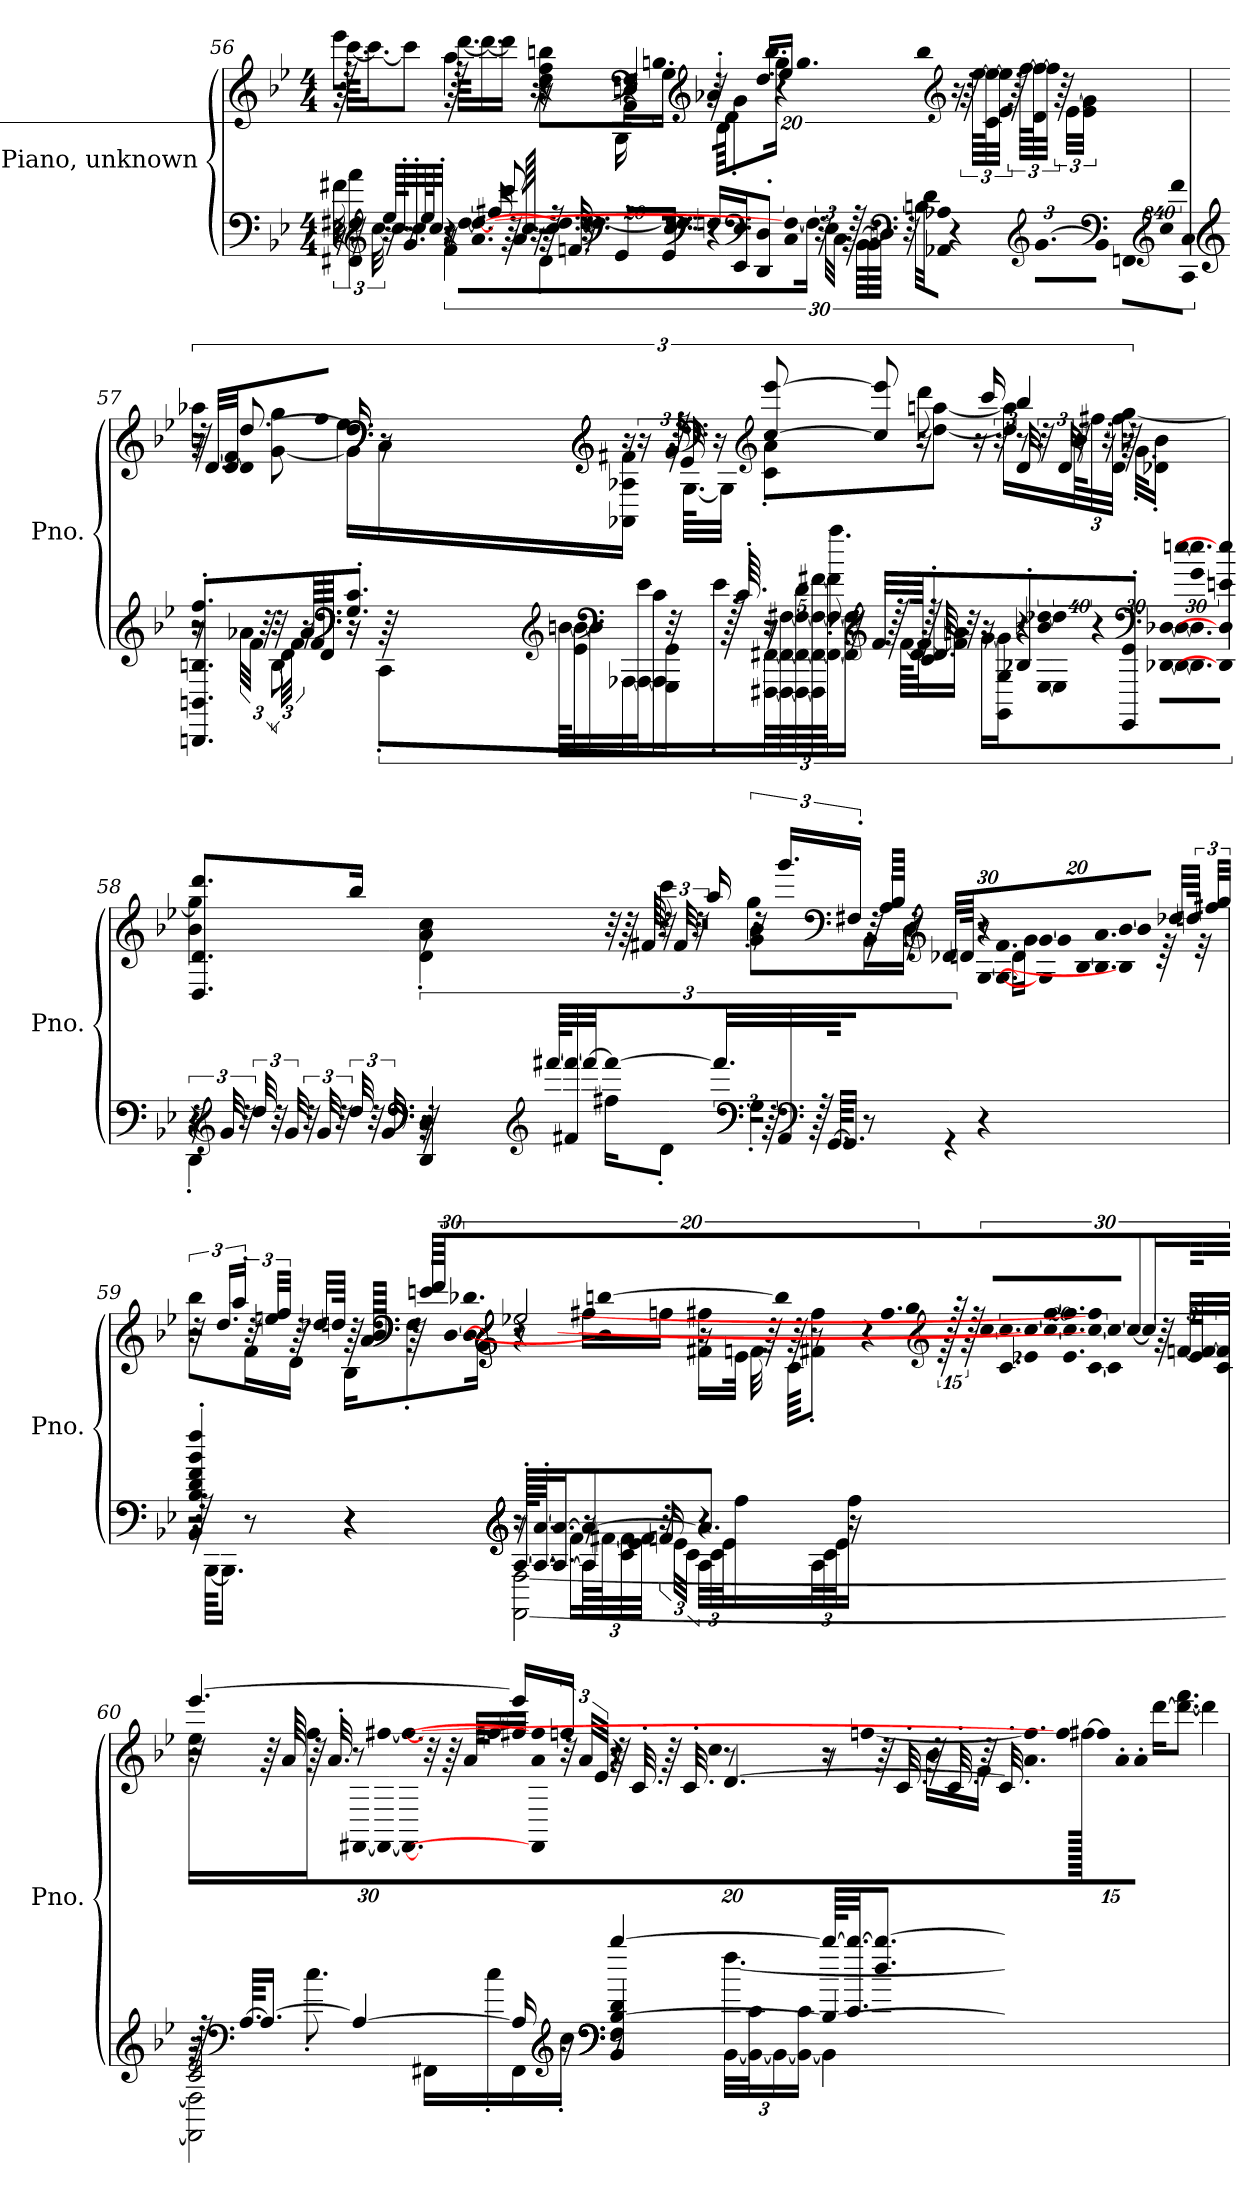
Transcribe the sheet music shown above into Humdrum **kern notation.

**kern	**kern
*part1	*part1
*staff2	*staff1
*I"Piano, unknown	*
*I'Pno.	*
!!LO:LB:g=z
*clefF4	*clefG2
*k[b-e-]	*k[b-e-]
*M4/4	*M4/4
=56	=56
*^	*^
*	*^	*	*^
*	*	*^	*	*	*^
4r	48f#X\	16r	4FF#X\ 4F#X\ 4a\	2r	4eee-\	2r	128r
.	.	.	.	.	.	.	[64.ccc\KKLL
.	48r	.	.	.	.	.	.
.	.	.	.	.	.	.	16.ccc\J_
*clefG2	*	*	*	*	*	*	*
.	48cc\	.	.	.	.	.	.
.	16r	64ee-/KLLL	.	.	.	.	.
.	.	32.cc'/	.	.	.	.	.
.	8r	32.g'/	.	.	.	.	8ccc\J]
.	.	64cc/L	.	.	.	.	.
.	.	64ee-/J	.	.	.	.	.
.	.	32.cc'/JJJ	.	.	.	.	.
!	!LO:N:vis=128	!	!	!	!	!	!
8r	1920%17r	16r	4f#\	.	4aa\	.	128r
.	.	.	.	.	.	.	[64.ddd\KKLL
!	!LO:N:vis=256	!	!	!	!	!	!
.	[1920%17dd\KLLLL	.	.	.	.	.	.
!	!LO:N:vis=64.	!	!	!	!	!	!
.	640%17a\ 640%17dd\_	.	.	.	.	.	.
.	.	.	.	.	.	.	16.ddd\_
.	1920ryy	.	.	.	.	.	.
!	!LO:N:vis=64.	!	!	!	!	!	!
.	640%17cc\ 640%17dd\_	.	.	.	.	.	.
.	.	16ff#X/	.	.	.	.	.
!	!LO:N:vis=256	!	!	!	!	!	!
.	1920%17dd\K_	.	.	.	.	.	.
!	!LO:N:vis=64.	!	!	!	!	!	!
.	640%17cc\ 640%17dd\_	.	.	.	.	.	.
.	1920ryy	.	.	.	.	.	.
!	!LO:N:vis=64	!	!	!	!	!	!
.	960%17a\ 960%17dd\_JJ	.	.	.	.	.	.
8ccc/	16dd\JJ]	64r	.	.	.	.	16ddd\JJ]
.	.	32a/LLL	.	.	.	.	.
.	.	64cc/JJJk	.	.	.	.	.
.	48r	16r	.	.	.	.	16r
.	48cc\LLL	.	.	.	.	.	.
.	48a\JJJ	.	.	.	.	.	.
2r	128r	128r	4d'\	8r	8dd\ 8ff\ 8bbn\L	4r	16r
.	[64.g\LLLL	64.fn/	.	.	.	.	.
.	64g\]	32r	.	.	.	.	.
.	64bn\JJJJ	.	.	.	.	.	.
*clefF4	*	*	*	*	*	*	*
.	48r	8GG'/L	.	.	.	.	16G\
.	48Bn\LLL	.	.	.	.	.	.
.	48d\J	.	.	.	.	.	.
!	!	!	!	!	!	!	!LO:N:vis=64
.	16AA-X\ 16A-X\JJ	.	.	4bn/ 4dd/	16f\L	.	960%17r
*	*	*	*	*clefF4	*	*	*
!	!	!	!	!	!	!	!LO:N:vis=64.
.	.	.	.	.	.	.	640%17Bn\
.	.	.	.	.	.	.	1920ryy
!	!	!	!	!	!	!	!LO:N:vis=64.
.	.	.	.	.	.	.	640%17d'\
.	128r	16GG/Jk	.	.	16G\JJ	.	.
*clefG2	*	*	*	*	*	*	*
.	[64.g\KLLL	.	.	.	.	.	.
!	!	!	!	!	!	!	!LO:N:vis=128
.	.	.	.	.	.	.	1920%17r
!	!	!	!	!	!	!	!LO:N:vis=64.
.	.	.	.	.	.	.	640%17B\
.	32g\JJJ]	.	.	.	.	.	.
.	.	.	.	.	.	.	1920ryy
!	!	!	!	!	!	!	!LO:N:vis=64
.	.	.	.	.	.	.	960%17d\
*clefF4	*	*	*	*clefG2	*	*	*
*	*Xbrackettup	*	*	*	*	*	*
!	!LO:N:vis=16	!	!	!	!	!	!
.	1920%137FFn\LL	16Fn/LL	4r	.	64r	4a-X'/	16r
.	.	.	.	.	32B\LLL	.	.
.	.	.	.	.	64d\JJK	.	.
.	.	16EE-/ 16E-/J	.	.	8g'\	.	96r
*clefG2	*	*	*	*	*	*	*
!	!LO:N:vis=16	!	!	!	!	!	!
.	1920%137cc\	.	.	.	.	.	.
.	.	.	.	.	.	.	[96ee-\KLLL
.	.	.	.	.	.	.	48c\ 48ee-\_
.	.	.	.	.	.	.	48e-\ 48ee-\]JJJ
*clefF4	*	*	*	*	*	*	*
.	.	8DD/' 8D/'J	.	16dd/LL	.	.	96r
.	.	.	.	.	.	.	[96ff\KLLL
!	!LO:N:vis=32	!	!	!	!	!	!
.	640%23f\K	.	.	.	.	.	.
.	.	.	.	.	.	.	48d\ 48ff\_
.	.	.	.	.	.	.	48ff\JJJ]
!	!LO:N:vis=16	!	!	!	!	!	!
.	1920%137CC\ 1920%137C\JJ	.	.	.	.	.	.
.	.	.	.	16ee-/JJ	16gg\Jk	.	96r
.	.	.	.	.	.	.	[48.e-\LLL
.	.	.	.	.	.	.	48e-\] 48g\JJJ
!!LO:PB:g=z	!!	!!	!!
=57	=57	=57	=57	=57	=57	=57	=57
*clefG2	*	*	*	*	*	*	*
2r	16r	8.BBBn/' 8.BBn/' 8.Bn/' 8.ff/'L	8r	16r	4aa-X\	96r	8r
.	.	.	.	.	.	[48.d/LLL	.
.	.	.	.	.	.	48d/_ 48f/JJ	.
*	*brackettup	*	*	*	*	*	*
.	48a-X\LLL	.	.	[8.dd/	.	8d/]	.
.	48f\JJJ	.	.	.	.	.	.
.	48r	.	.	.	.	.	.
.	48r	.	8B\	.	.	.	[8g\ 8gg\
.	48d\LLL	.	.	.	.	.	.
.	48f\JJJ	.	.	.	.	.	.
.	16r	64a-/KLL	.	.	.	16ff/Jk	.
.	.	32f/	.	.	.	.	.
.	.	64d/JJK	.	.	.	.	.
*clefF4	*	*	*	*	*	*	*
.	16r	8.G/' 8.c/'J	16r	16dd/]	4ee-\	24r	16g\LL]
.	.	.	.	.	.	48e-/	.
*	*	*	*	*clefF4	*	*	*
.	96r	.	8CC'\L	16r	.	16r	16C\
*clefG2	*	*	*	*	*	*	*
.	[96bn\KLLL	.	.	.	.	.	.
.	48e-\ 48b\_	.	.	.	.	.	.
.	48b\]	.	.	.	.	.	.
*clefF4	*	*	*	*clefG2	*	*	*
*	*Xbrackettup	*	*	*	*	*	*
.	[48AAA-X\	.	.	16r	.	[8cc/ [8eee-/	16AA-X\ 16A-X\ 16f#X\JJ
.	48AAA-\_ 48e-\J	.	.	.	.	.	.
.	24AAA-\] 24c\	.	.	.	.	.	.
.	.	32r	16GGG\ 16GG\Jk	16g/	.	.	128r
.	.	.	.	.	.	.	[64.G\KLLL
.	24e-'\	.	.	.	.	.	.
.	.	128r	.	.	.	.	32G\JJJ]
.	.	64.c'/	.	.	.	.	.
8r	[80FFF#X\ [80FF#X\LL	16r	16r	8r	8r	8cc/] 8eee-/]	8c\' 8a\'L
.	80FFF#\_ 80FF#\_ [80F#X\	.	.	.	.	.	.
.	80FFF#\_ 80FF#\_ 80F#\_ 80d\	.	.	.	.	.	.
.	80FFF#\] 80FF#\_ 80F#\_ [80f#X\	.	.	.	.	.	.
.	80FF#\_ 80F#\_ 80f#\]JJ	.	.	.	.	.	.
.	16FF#\] 16F#\]JJ	64r	8.aa'\	.	.	.	.
*clefG2	*	*	*	*	*	*	*
.	.	32f#/LLL	.	.	.	.	.
.	.	64d/JJK	.	.	.	.	.
128r	128r	8c'/	.	16r	8ddd'\	16r	[8dd\ [8aan\J
64.d/	[64.f#\KLLL	.	.	.	.	.	.
32r	32f#\J_	.	.	.	.	.	.
16r	16f#\] 16an\JJ	.	.	16ccc/	.	24r	.
.	.	.	.	.	.	48d/	.
4r	[16g\LL	8B-X'/	4r	4bb-/	8r	48r	16dd\] 16aa\]LL
.	.	.	.	.	.	48d/	.
.	.	.	.	.	.	48r	.
*	*	*	*	*	*	*	*Xbrackettup
.	16GG\ 16G\ 16g\]	.	.	.	.	16r	96b-\KL
.	.	.	.	.	.	.	[48.ff#X\
.	.	.	.	.	.	.	48d\ 48ff#\]JJJ
*	*brackettup	*	*	*	*	*	*
!	!LO:N:vis=64	!	!	!	!	!	!
.	[960%17E-\ 960%17b-X\ [960%17dd-X\KL	8EE-/' 8e-/'J	.	.	[8gg\	8r	64r
.	.	.	.	.	.	.	32.g'\KLL
!	!LO:N:vis=32	!	!	!	!	!	!
.	640%23E-\] 640%23dd-\]JJJ	.	.	.	.	.	.
!	!LO:N:vis=128	!	!	!	!	!	!
.	1920%17r	.	.	.	.	.	.
*clefF4	*	*	*	*	*	*	*
!	!LO:N:vis=256	!	!	!	!	!	!
.	[1920%17DD-X\ [1920%17D-X\LLLLL	.	.	.	.	.	16d-X\' 16b-\'JJ
!	!LO:N:vis=256	!	!	!	!	!	!
.	1920%17DD-\_ 1920%17D-\_ [1920%17een\J	.	.	.	.	.	.
!	!LO:N:vis=64.	!	!	!	!	!	!
.	640%17DD-\_ 640%17D-\_ 640%17g\ 640%17ee\_	.	.	.	.	.	.
.	1920ryy	.	.	.	.	.	.
!	!LO:N:vis=64	!	!	!	!	!	!
.	960%17DD-\] 960%17D-\] 960%17en\ 960%17ee\]JJJJ	.	.	.	.	.	.
*	*	*v	*v	*	*	*	*
!!LO:LB:g=z	!!	!!	!!
=58	=58	=58	=58	=58	=58	=58
48r	4DD'\	4r	1r	4gg\]	8.D/ 8.d/ 8.ddd/L	4b-\
*clefG2	*	*	*	*	*	*
48g/	.	.	.	.	.	.
48r	.	.	.	.	.	.
48dd/	.	.	.	.	.	.
48r	.	.	.	.	.	.
48g/	.	.	.	.	.	.
48r	.	.	.	.	.	.
48g/	.	.	.	.	.	.
48r	.	.	.	.	.	.
48dd/	.	.	.	.	16bb-/Jk	.
48r	.	.	.	.	.	.
48g/	.	.	.	.	.	.
*clefF4	*	*	*	*	*	*
96r	16r	4DD/ 4D/	.	8r	16r	4d\' 4a\' 4cc\'
*clefG2	*	*	*	*	*	*
[96fff#X/KLLL	.	.	.	.	.	.
48f#X/ 48fff#/_	.	.	.	.	.	.
48fff#/JJ_	.	.	.	.	.	.
8fff#/_	16ff#X\KL	.	.	.	32r	.
.	.	.	.	.	64r	.
.	.	.	.	.	64f#X/	.
*	*	*	*	*	*brackettup	*
.	8d'\J	.	.	8ccc'\	48r	.
.	.	.	.	.	48f#/	.
.	.	.	.	.	48r	.
48.fff#/Jkk]	.	.	.	.	16aa/	.
96r	.	.	.	.	.	.
48f#/	.	.	.	.	.	.
*clefF4	*	*	*	*	*	*
128r	4G'\	2r	.	8g\ 8b-\L	48r	4gg'\
[64.GG/KKLL	.	.	.	.	.	.
.	.	.	.	.	24.ggg/LL	.
16.GG/JJ]	.	.	.	.	.	.
*	*	*	*clefF4	*	*	*
.	.	.	.	.	24F#X'/JJ	.
8r	.	.	.	16BB-\L	64r	.
.	.	.	.	.	32A/LLL	.
.	.	.	.	.	64B-/JJJk	.
.	.	.	.	16D\JJ	64r	.
*	*	*	*clefG2	*	*	*
.	.	.	.	.	32d-X/LLL	.
.	.	.	.	.	64dn/L	.
*	*	*	*	*	*Xbrackettup	*
!	!	!	!	!	!LO:N:vis=64	!
4r	4r	.	.	8r	[960%17G/	4r
!	!	!	!	!	!LO:N:vis=64.	!
.	.	.	.	.	640%17G/_ 640%17f#/	.
.	.	.	.	.	1920ryy	.
!	!	!	!	!	!LO:N:vis=256	!
.	.	.	.	.	1920%17G/] [1920%17g/L	.
!	!	!	!	!	!LO:N:vis=256	!
.	.	.	.	.	1920%17g/J]	.
!	!	!	!	!	!LO:N:vis=64	!
.	.	.	.	.	[960%17B-/	.
!	!	!	!	!	!LO:N:vis=64.	!
.	.	.	.	.	640%17B-/_ 640%17a/	.
.	.	.	.	.	1920ryy	.
!	!	!	!	!	!LO:N:vis=256	!
.	.	.	.	.	1920%17B-/] [1920%17b-/L	.
!	!	!	!	!	!LO:N:vis=256	!
.	.	.	.	.	1920%17b-/JJJJJ]	.
.	.	.	.	16d\LL	64r	.
.	.	.	.	.	32dd-X/LLL	.
.	.	.	.	.	64ddn/JJJk	.
*	*	*	*	*	*brackettup	*
.	.	.	.	16g\JJ	48r	.
.	.	.	.	.	48ff#X/LLL	.
.	.	.	.	.	48gg/JJJ	.
!!LO:LB:g=z	!!	!!	!!
=59	=59	=59	=59	=59	=59	=59
*	*	*^	*	*	*	*
4BB-/' 4B-/' 4d/' 4f/' 4b-/' 4ff/'	128r	2r	2r	2r	8bb-\L	48r	2r
.	[64.BBB-\KKLL	.	.	.	.	.	.
.	.	.	.	.	.	24.dd/LL	.
.	16.BBB-\JJ]	.	.	.	.	.	.
.	.	.	.	.	.	24aa'/JJ	.
.	8r	.	.	.	16f\L	48r	.
.	.	.	.	.	.	48een/LLL	.
.	.	.	.	.	.	48ff/JJJ	.
.	.	.	.	.	16d\JJ	64r	.
.	.	.	.	.	.	32dd-X/LLL	.
.	.	.	.	.	.	64ddn/JJJk	.
4r	4r	.	.	.	16B-\KL	64r	.
.	.	.	.	.	.	32a/LLL	.
.	.	.	.	.	.	64b-/JJJk	.
*	*	*	*	*clefF4	*	*	*
.	.	.	.	.	8F'\	64r	.
.	.	.	.	.	.	32en/LLL	.
.	.	.	.	.	.	64f/L	.
!	!	!	!	!	!	!LO:N:vis=64	!
.	.	.	.	.	.	[960%17D/	.
!	!	!	!	!	!	!LO:N:vis=64.	!
.	.	.	.	.	.	640%17D/_ 640%17d-X/	.
.	.	.	.	.	.	1920ryy	.
!	!	!	!	!	!	!LO:N:vis=256	!
.	.	.	.	.	.	1920%17D/] [1920%17dn/K	.
!	!	!	!	!	!	!LO:N:vis=64	!
.	.	.	.	.	.	960%17d/JJJJ]	.
.	.	.	.	.	16BB-\Jk	.	.
!	!	!	!	!	!	!LO:N:vis=128	!
.	.	.	.	.	.	1920%17r	.
!	!	!	!	!	!	!LO:N:vis=64.	!
.	.	.	.	.	.	640%17A/	.
.	.	.	.	.	.	1920ryy	.
!	!	!	!	!	!	!LO:N:vis=64	!
.	.	.	.	.	.	960%17B-/	.
*clefG2	*	*	*	*clefG2	*	*	*
[128A'/KLLLL	16r	8r	[2FF\ [2F\	2ee-X/	8r	960r	4r
.	.	.	.	.	.	128r	.
64.A/_' [64.a/'JJ	.	.	.	.	.	.	.
!	!	!	!	!	!	!LO:N:vis=256	!
.	.	.	.	.	.	[1920%17cc/KLLLL	.
!	!	!	!	!	!	!LO:N:vis=64.	!
.	.	.	.	.	.	640%17c/ 640%17cc/_	.
16.A/_ 16.a/_J	.	.	.	.	.	.	.
.	.	.	.	.	.	1920ryy	.
!	!	!	!	!	!	!LO:N:vis=64	!
.	.	.	.	.	.	960%17e-X/ 960%17cc/_	.
!	!	!	!	!	!	!LO:N:vis=64	!
.	16f\LL	.	.	.	.	960%17cc/_ [960%17ff/	.
!	!	!	!	!	!	!LO:N:vis=64.	!
.	.	.	.	.	.	640%17e-/ 640%17cc/_ 640%17ff/_	.
.	.	.	.	.	.	1920ryy	.
!	!	!	!	!	!	!LO:N:vis=256	!
.	.	.	.	.	.	[1920%17c/ 1920%17cc/_ 1920%17ff/]L	.
!	!	!	!	!	!	!LO:N:vis=256	!
.	.	.	.	.	.	1920%17c/] 1920%17cc/_JJJJJ	.
*	*Xbrackettup	*	*	*	*	*	*
8A/] 8a/_	96A\LL	16r	.	.	16ff#X\LL	4cc/_	.
.	[96f#X\J	.	.	.	.	.	.
.	48c\ 48f#\_	.	.	.	.	.	.
.	48e-\ 48f#\]JJJ	.	.	.	.	.	.
*	*brackettup	*	*	*	*	*	*
.	48r	16fn/	.	.	16ffn\JJ	.	.
.	48e-\LLL	.	.	.	.	.	.
.	48c\JJJ	.	.	.	.	.	.
*	*Xbrackettup	*	*	*	*	*	*
8.a/J]	48A\LLL	4r	.	.	16f#X\ 16ff#X\LL	.	16r
.	48c\	.	.	.	.	.	.
.	48e-\J	.	.	.	.	.	.
.	16ff\	.	.	.	32e-\JJk	.	32.fn\
.	.	.	.	.	64r	.	.
.	.	.	.	.	64c\KKKL	.	64r
.	48A\L	.	.	.	8f#X\' 8ff#\'J	16cc/]	8r
.	48c\	.	.	.	.	.	.
.	48e-\J	.	.	.	.	.	.
16r	16ff\JJ	.	.	.	.	96r	.
.	.	.	.	.	.	[96fn/KLLL	.
.	.	.	.	.	.	48e-/ 48f/_	.
.	.	.	.	.	.	48c/ 48f/]JJJ	.
!!LO:LB:g=z	!!	!!	!!
=60	=60	=60	=60	=60	=60	=60	=60
2c/ 2e-/	16r	128r	2FF\] 2F\]	[4.eee-/	16ee-\LL	32r	2r
*clefF4	*	*	*	*	*	*	*
.	.	[64.A/KKLL	.	.	.	.	.
.	.	16.A/JJ_	.	.	.	64r	.
.	.	.	.	.	.	64a/	.
.	8.cc'\	.	.	.	16ff\	64r	.
.	.	.	.	.	.	32.a'/	.
*	*	*	*	*	*Xbrackettup	*	*
!	!	!	!	!	!LO:N:vis=256	!	!
.	.	4A/_	.	.	[1920%17FF#X\LLL	8r	.
!	!	!	!	!	!LO:N:vis=256	!	!
.	.	.	.	.	1920%17FF#\_ [1920%17ff#X\J	.	.
!	!	!	!	!	!LO:N:vis=64.	!	!
.	.	.	.	.	640%17FF#\_ 640%17ff#\_	.	.
.	.	.	.	.	1920ryy	.	.
!	!	!	!	!	!LO:N:vis=64	!	!
.	.	.	.	.	960%17FF#\] 960%17a\ 960%17ff#\]	.	.
!	!	!	!	!	!LO:N:vis=256	!	!
.	.	.	.	.	1920%17cc\L	.	.
!	!	!	!	!	!LO:N:vis=256	!	!
.	.	.	.	.	[1920%17ffn\J	.	.
!	!	!	!	!	!LO:N:vis=64.	!	!
.	.	.	.	.	640%17a\ 640%17ff\_	.	.
.	.	.	.	.	1920ryy	.	.
!	!	!	!	!	!LO:N:vis=64	!	!
.	.	.	.	.	960%17ff\JJJ]	.	.
.	16FF#X\LL	.	.	.	[960ff#X\	32r	.
.	.	.	.	.	960%79ff#\]	.	.
.	.	.	.	.	.	64r	.
.	.	.	.	.	.	64a/KKLL	.
.	16cc'\	.	.	.	.	16ffn/	.
.	.	.	.	.	12a'\	.	.
.	16FF#\	16A/]	.	16eee-/LL]	.	16ff#X/JJ	.
.	.	.	.	.	12a'\J	.	.
*clefG2	*	*	*	*	*	*	*
*	*	*	*	*	*	*brackettup	*
.	16cc'\JJ	16r	.	16ffn/JJ	.	48r	.
.	.	.	.	.	.	48a/LLL	.
.	.	.	.	.	.	48e-/JJJ	.
*clefF4	*	*	*	*	*	*	*
[4bb-/	8r	4BB-/ 4F/ [4B-/ 4d/	8r	8r	[16ddd\KL	64r	4r
.	.	.	.	.	.	32.c'/	.
.	.	.	.	.	8.ddd\_ 8.fff\J	64r	.
.	.	.	.	.	.	32.c'/	.
.	[48BB-\LLL	.	[4.ff\	[4.d/	.	8r	.
.	48BB-\_ 48c\J	.	.	.	.	.	.
.	24BB-\_	.	.	.	.	.	.
.	24BB-\_ 24c\JJ	.	.	.	.	.	.
64bb-/KLLL_	4BB-\]	4B-/_	.	.	4ddd\_	16r	8r
32.c/ 32.bb-/_JJ	.	.	.	.	.	.	.
8.dd/ 8.bb-/_J	.	.	.	.	.	64r	.
.	.	.	.	.	.	32.c'/	.
.	.	.	.	.	.	64r	16b-\LL
.	.	.	.	.	.	32.c'/	.
.	.	.	.	.	.	64r	16f\JJ
.	.	.	.	.	.	32.c'/	.
*v	*v	*v	*v	*	*	*	*
*	*v	*v	*v	*v
=	=
*-	*-
